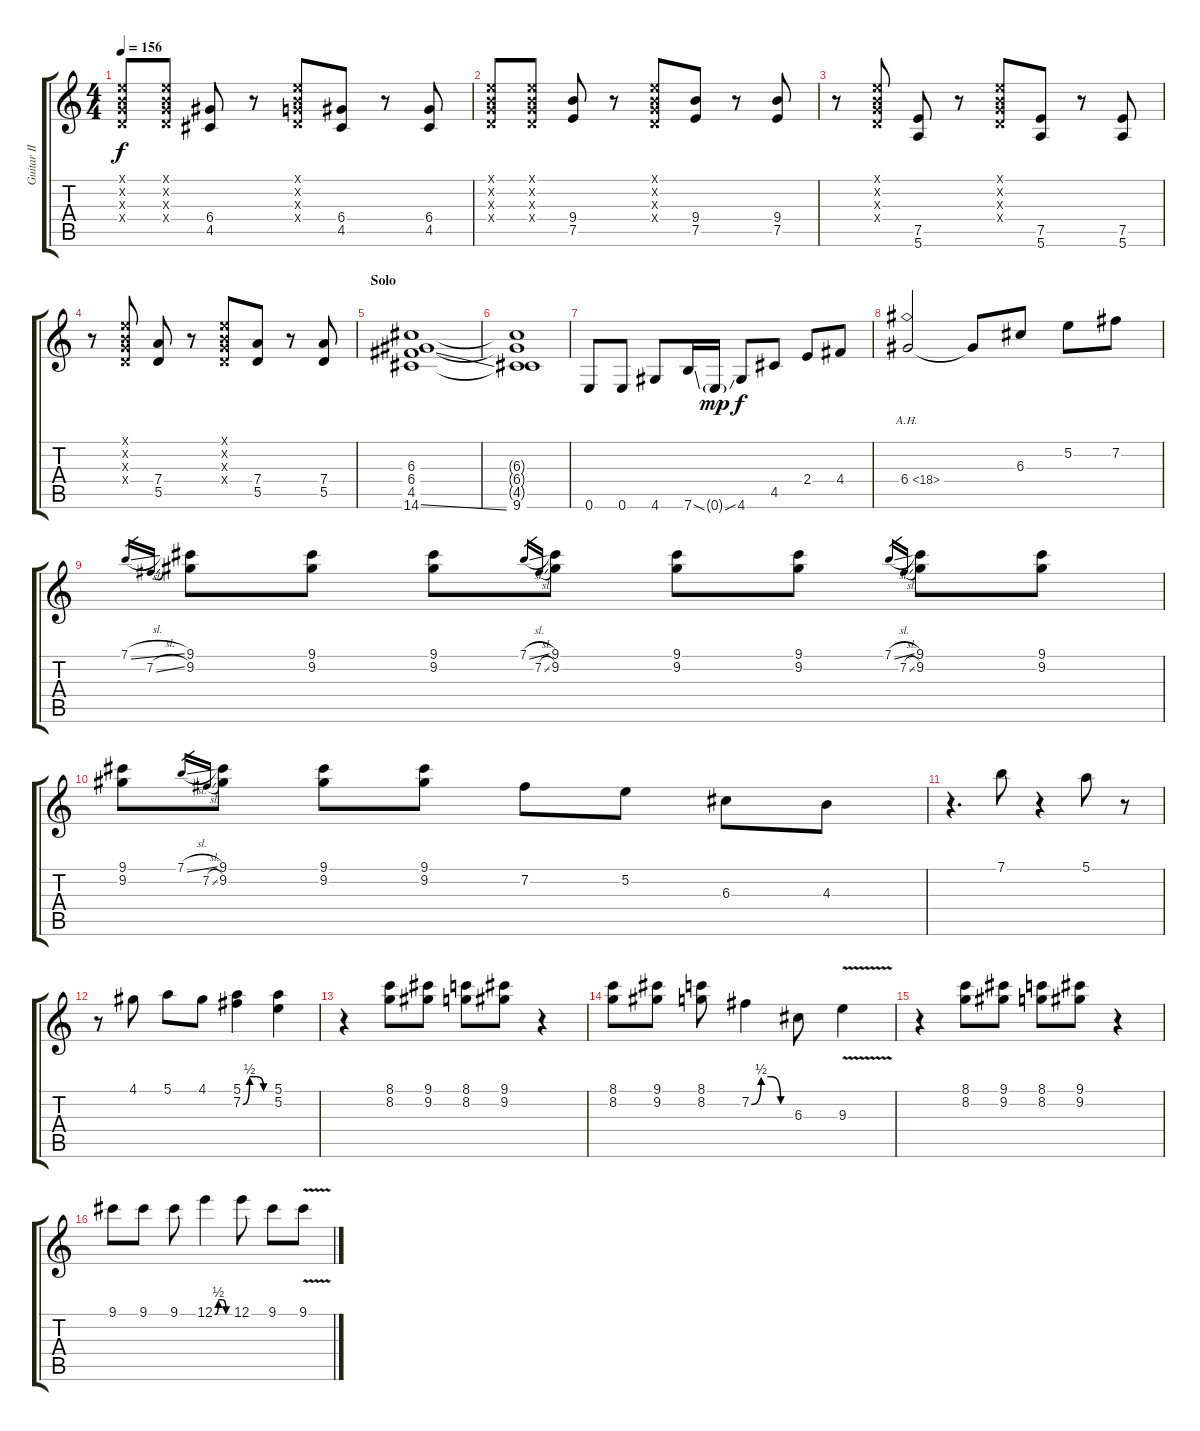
\track ("Guitar II" "Guitar II") {instrument overdrivenguitar}
\staff {score tabs}
\tuning (E4 B3 G3 D3 A2 E2) {hide}
\ts (4 4)
\tempo 156
\clef g2
\ks c
(0.1{x} 0.2{x} 0.3{x} 0.4{x}).8{dy f} (0.1{x} 0.2{x} 0.3{x} 0.4{x}).8 (6.4 4.5).8 r.8 (0.1{x} 0.2{x} 0.3{x} 0.4{x}).8 (6.4 4.5).8 r.8 (6.4 4.5).8 |
(0.1{x} 0.2{x} 0.3{x} 0.4{x}).8 (0.1{x} 0.2{x} 0.3{x} 0.4{x}).8 (9.4 7.5).8 r.8 (0.1{x} 0.2{x} 0.3{x} 0.4{x}).8 (9.4 7.5).8 r.8 (9.4 7.5).8 |
r.8 (0.1{x} 0.2{x} 0.3{x} 0.4{x}).8 (7.5 5.6).8 r.8 (0.1{x} 0.2{x} 0.3{x} 0.4{x}).8 (7.5 5.6).8 r.8 (7.5 5.6).8 |
r.8 (0.1{x} 0.2{x} 0.3{x} 0.4{x}).8 (7.4 5.5).8 r.8 (0.1{x} 0.2{x} 0.3{x} 0.4{x}).8 (7.4 5.5).8 r.8 (7.4 5.5).8 |
\section ("" "Solo")
(6.3 6.4 4.5 14.6{ss}).1 |
(6.3{t} 6.4{t} 4.5{t} 9.6).1 |
0.6.8 0.6.8 4.6.8 7.6{ss}.16 0.6{ss g}.16{dy mp} 4.6.8{dy f} 4.5.8 2.4.8 4.4.8 |
6.4{ah 12}.2 6.4{t}.8 6.3.8 5.2.8 7.2.8 |
7.1{sl}.16{gr} 7.2{sl}.16{gr} (9.1 9.2).8 (9.1 9.2).8 (9.1 9.2).8 7.1{sl}.16{gr} 7.2{sl}.16{gr} (9.1 9.2).8 (9.1 9.2).8 (9.1 9.2).8 7.1{sl}.16{gr} 7.2{sl}.16{gr} (9.1 9.2).8 (9.1 9.2).8 |
(9.1 9.2).8 7.1{sl}.16{gr} 7.2{sl}.16{gr} (9.1 9.2).8 (9.1 9.2).8 (9.1 9.2).8 7.2.8 5.2.8 6.3.8 4.3.8 |
r.4{d} 7.1.8 r.4 5.1.8 r.8 |
r.8 4.1.8 5.1.8 4.1.8 (5.1 7.2{be (custom 0 0 15 2 30 2 45 0 60 0)}).4 (5.1 5.2).4 |
r.4 (8.1 8.2).8 (9.1 9.2).8 (8.1 8.2).8 (9.1 9.2).8 r.4 |
(8.1 8.2).8 (9.1 9.2).8 (8.1 8.2).8 7.2{be (custom 0 0 15 2 30 2 45 0 60 0)}.4 6.3.8 9.3{v}.4 |
r.4 (8.1 8.2).8 (9.1 9.2).8 (8.1 8.2).8 (9.1 9.2).8 r.4 |
9.1.8 9.1.8 9.1.8 12.1{be (custom 0 0 15 2 30 2 45 0 60 0)}.4 12.1.8 9.1.8 9.1{v}.8
